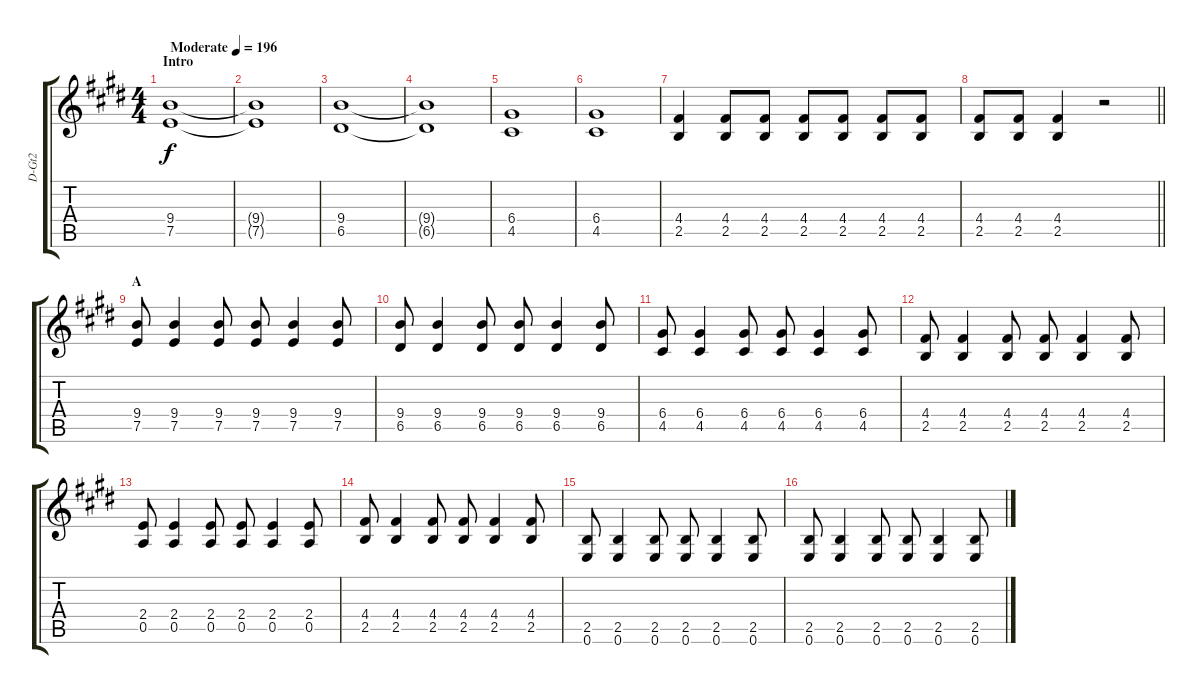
\track ("D-Gt2" "D-Gt2") {instrument distortionguitar}
\staff {score tabs}
\tuning (E4 B3 G3 D3 A2 E2) {hide}
\ts (4 4)
\section ("" "Intro")
\tempo (196 "Moderate")
\clef g2
\ks e
(9.4 7.5).1{dy f instrument distortionguitar} |
(9.4{t} 7.5{t}).1 |
(9.4 6.5).1 |
(9.4{t} 6.5{t}).1 |
(6.4 4.5).1 |
(6.4 4.5).1 |
(4.4 2.5).4 (4.4 2.5).8 (4.4 2.5).8 (4.4 2.5).8 (4.4 2.5).8 (4.4 2.5).8 (4.4 2.5).8 |
\barLineRight lightlight
(4.4 2.5).8 (4.4 2.5).8 (4.4 2.5).4 r.2 |
\section ("" "A")
(9.4 7.5).8 (9.4 7.5).4 (9.4 7.5).8 (9.4 7.5).8 (9.4 7.5).4 (9.4 7.5).8 |
(9.4 6.5).8 (9.4 6.5).4 (9.4 6.5).8 (9.4 6.5).8 (9.4 6.5).4 (9.4 6.5).8 |
(6.4 4.5).8 (6.4 4.5).4 (6.4 4.5).8 (6.4 4.5).8 (6.4 4.5).4 (6.4 4.5).8 |
(4.4 2.5).8 (4.4 2.5).4 (4.4 2.5).8 (4.4 2.5).8 (4.4 2.5).4 (4.4 2.5).8 |
(2.4 0.5).8 (2.4 0.5).4 (2.4 0.5).8 (2.4 0.5).8 (2.4 0.5).4 (2.4 0.5).8 |
(4.4 2.5).8 (4.4 2.5).4 (4.4 2.5).8 (4.4 2.5).8 (4.4 2.5).4 (4.4 2.5).8 |
(2.5 0.6).8 (2.5 0.6).4 (2.5 0.6).8 (2.5 0.6).8 (2.5 0.6).4 (2.5 0.6).8 |
(2.5 0.6).8 (2.5 0.6).4 (2.5 0.6).8 (2.5 0.6).8 (2.5 0.6).4 (2.5 0.6).8
